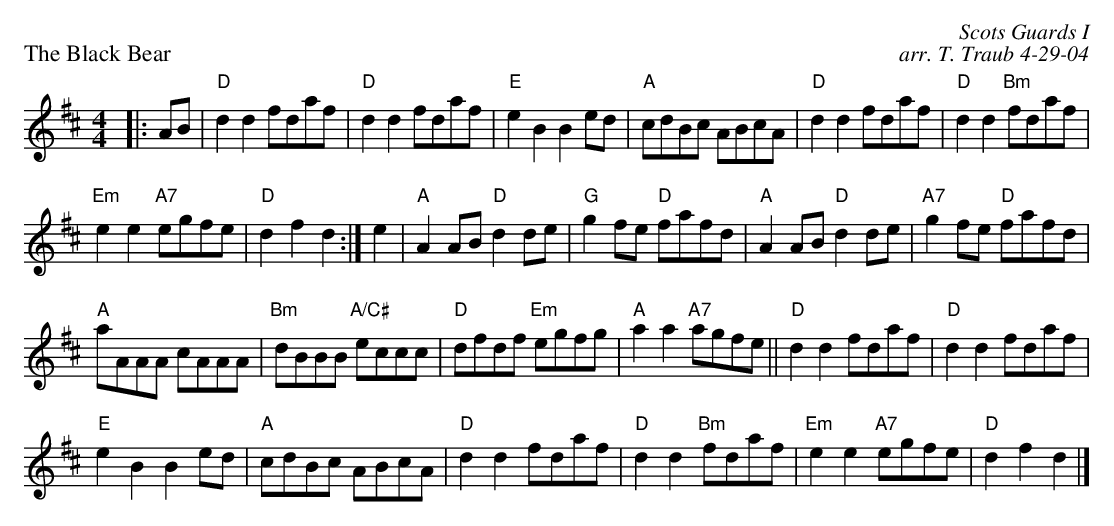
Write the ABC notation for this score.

X:1
P: The Black Bear
C: Scots Guards I
C: arr. T. Traub 4-29-04
M: 4/4
L: 1/8
K: D
|: AB|"D"d2 d2 fdaf|"D"d2 d2 fdaf|"E"e2 B2 B2 ed|"A"cdBc ABcA|"D"d2 d2 fdaf|"D"d2 d2 "Bm"fdaf|
"Em"e2 e2 "A7"egfe |"D"d2 f2 d2 :| e2|"A"A2 AB "D"d2 de|"G"g2 fe "D"fafd|"A"A2 AB "D"d2 de|"A7"g2 fe "D"fafd|
"A"aAAA cAAA|"Bm"dBBB "A/C#"eccc|"D"dfdf "Em"egfg|"A"a2 a2 "A7"agfe||"D"d2 d2 fdaf|"D"d2 d2 fdaf|
"E"e2 B2 B2 ed|"A"cdBc ABcA|"D"d2 d2 fdaf|"D"d2 d2 "Bm"fdaf|"Em"e2 e2 "A7"egfe |"D"d2 f2 d2 |]
